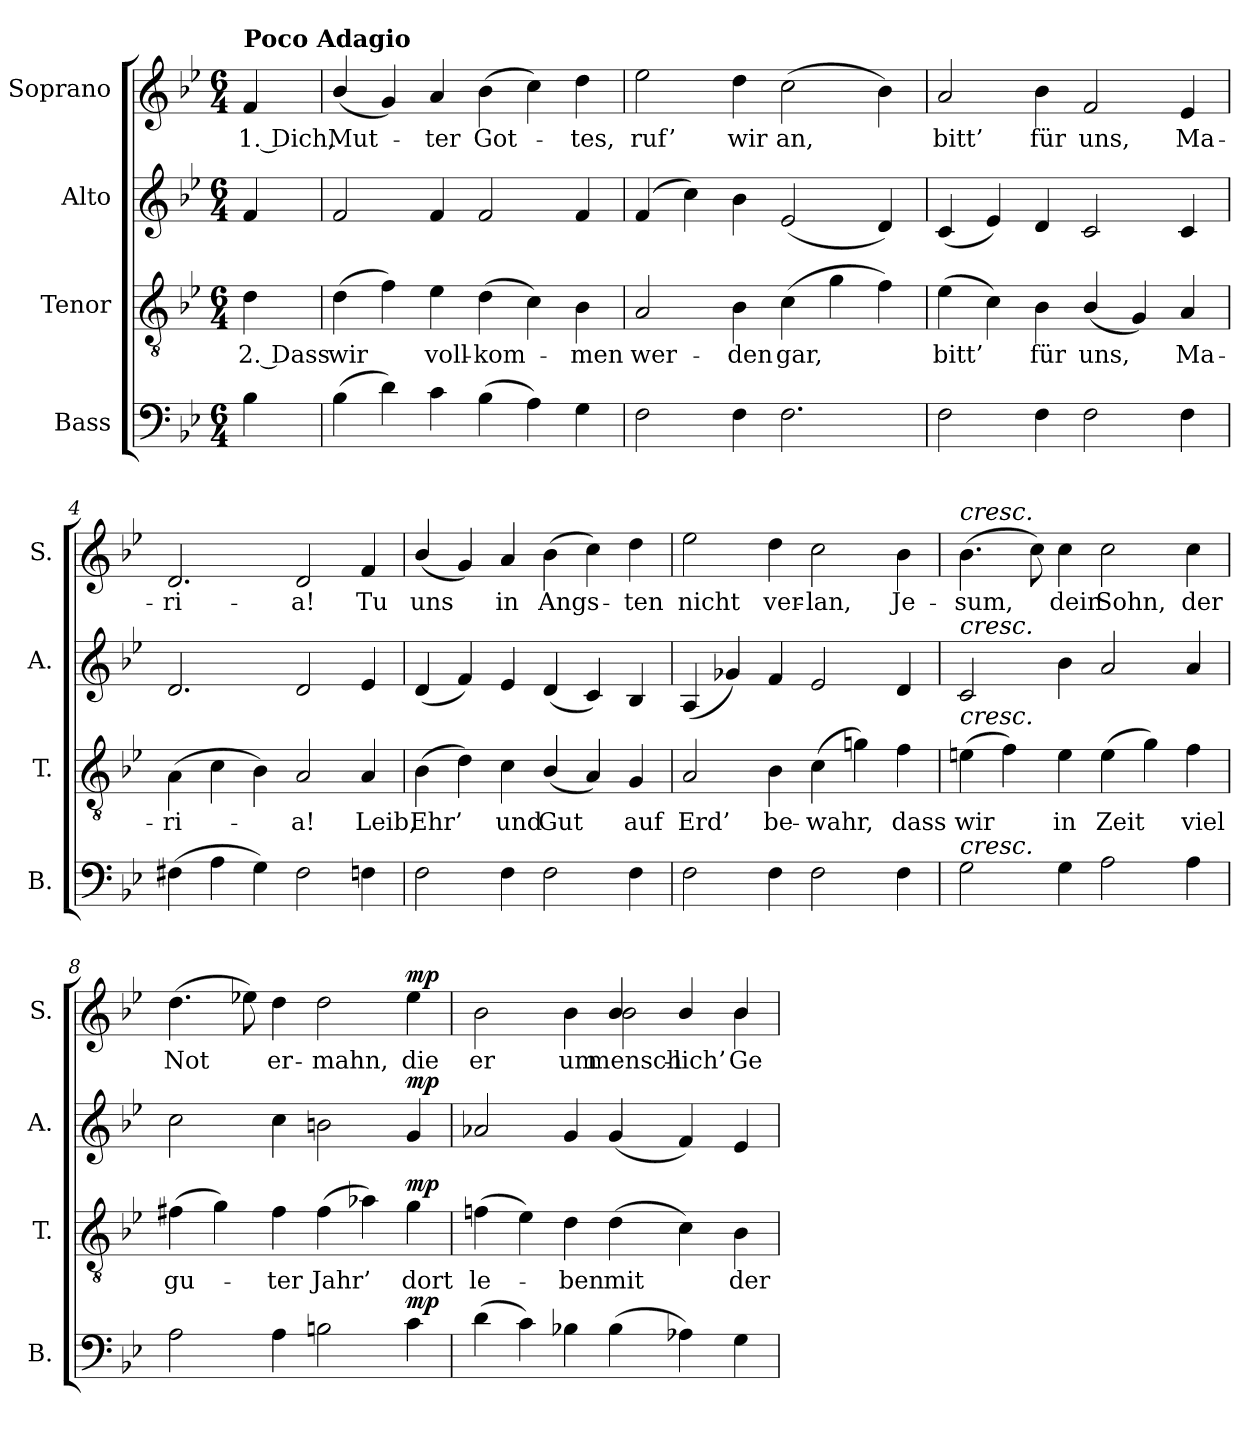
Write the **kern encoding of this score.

**kern	**dynam	**kern	**text	**dynam	**kern	**dynam	**kern	**text	**dynam
*part4	*part4	*part3	*part3	*part3	*part2	*part2	*part1	*part1	*part1
*staff4	*staff4	*staff3	*staff3	*staff3	*staff2	*staff2	*staff1	*staff1	*staff1
*I"Bass	*	*I"Tenor	*	*	*I"Alto	*	*I"Soprano	*	*
*I'B.	*	*I'T.	*	*	*I'A.	*	*I'S.	*	*
*clefF4	*	*clefGv2	*	*	*clefG2	*	*clefG2	*	*
*k[b-e-]	*	*k[b-e-]	*	*	*k[b-e-]	*	*k[b-e-]	*	*
*M6/4	*	*M6/4	*	*	*M6/4	*	*M6/4	*	*
=	=	=	=	=	=	=	=	=	=
!	!	!	!	!	!	!	!LO:TX:a:B:t=Poco Adagio	!	!
!	!LO:DY:a	!	!LO:LY:b	!	!	!	!	!LO:LY:b	!
!	!LO:DY:n=1:a	!	!	!LO:DY:a	!	!	!	!	!
!	!	!	!	!LO:DY:n=1:a	!	!LO:DY:a	!	!	!
!	!	!	!	!	!	!LO:DY:n=1:a	!	!	!LO:DY:a
!	!	!	!	!	!	!	!	!	!LO:DY:n=1:a
4B-\	p other-dynamics	4d\	2. Dass	p other-dynamics	4f/	p other-dynamics	4f/	1. Dich,	p other-dynamics
=1	=1	=1	=1	=1	=1	=1	=1	=1	=1
!	!	!	!LO:LY:b	!	!	!	!	!LO:LY:b	!
(>4B-\	.	(>4d\	wir	.	2f/	.	(<4b-/	Mut-	.
4d\)	.	4f\)	.	.	.	.	4g/)	.	.
!	!	!	!LO:LY:b	!	!	!	!	!LO:LY:b	!
4c\	.	4e-\	voll-	.	4f/	.	4a/	-ter	.
!	!	!	!LO:LY:b	!	!	!	!	!LO:LY:b	!
(>4B-\	.	(>4d\	-kom-	.	2f/	.	(>4b-\	Got-	.
4A\)	.	4c\)	.	.	.	.	4cc\)	.	.
!	!	!	!LO:LY:b	!	!	!	!	!LO:LY:b	!
4G\	.	4B-\	-men	.	4f/	.	4dd\	-tes,	.
=2	=2	=2	=2	=2	=2	=2	=2	=2	=2
!	!	!	!LO:LY:b	!	!	!	!	!LO:LY:b	!
2F\	.	2A/	wer-	.	(>4f/	.	2ee-\	ruf’	.
.	.	.	.	.	4cc\)	.	.	.	.
!	!	!	!LO:LY:b	!	!	!	!	!LO:LY:b	!
4F\	.	4B-\	-den	.	4b-\	.	4dd\	wir	.
!	!	!	!LO:LY:b	!	!	!	!	!LO:LY:b	!
2.F\	.	(>4c\	gar,	.	(<2e-/	.	(>2cc\	an,	.
.	.	4g\	.	.	.	.	.	.	.
.	.	4f\)	.	.	4d/)	.	4b-\)	.	.
!!LO:LB:g=z
=3	=3	=3	=3	=3	=3	=3	=3	=3	=3
!	!	!	!LO:LY:b	!	!	!	!	!LO:LY:b	!
2F\	.	(>4e-\	bitt’	.	(<4c/	.	2a/	bitt’	.
.	.	4c\)	.	.	4e-/)	.	.	.	.
!	!	!	!LO:LY:b	!	!	!	!	!LO:LY:b	!
4F\	.	4B-\	für	.	4d/	.	4b-\	für	.
!	!	!	!LO:LY:b	!	!	!	!	!LO:LY:b	!
2F\	.	(<4B-/	uns,	.	2c/	.	2f/	uns,	.
.	.	4G/)	.	.	.	.	.	.	.
!	!	!	!LO:LY:b	!	!	!	!	!LO:LY:b	!
4F\	.	4A/	Ma-	.	4c/	.	4e-/	Ma-	.
=4	=4	=4	=4	=4	=4	=4	=4	=4	=4
!	!	!	!LO:LY:b	!	!	!	!	!LO:LY:b	!
(>4F#X\	.	(>4A\	-ri-	.	2.d/	.	2.d/	-ri-	.
4A\	.	4c\	.	.	.	.	.	.	.
4G\)	.	4B-\)	.	.	.	.	.	.	.
!	!	!	!LO:LY:b	!	!	!	!	!LO:LY:b	!
2F#\	.	2A/	-a!	.	2d/	.	2d/	-a!	.
!	!	!	!LO:LY:b	!	!	!	!	!LO:LY:b	!
4Fn\	.	4A/	Leib,	.	4e-/	.	4f/	Tu	.
=5	=5	=5	=5	=5	=5	=5	=5	=5	=5
!	!	!	!LO:LY:b	!	!	!	!	!LO:LY:b	!
2F\	.	(>4B-\	Ehr’	.	(<4d/	.	(<4b-/	uns	.
.	.	4d\)	.	.	4f/)	.	4g/)	.	.
!	!	!	!LO:LY:b	!	!	!	!	!LO:LY:b	!
4F\	.	4c\	und	.	4e-/	.	4a/	in	.
!	!	!	!LO:LY:b	!	!	!	!	!LO:LY:b	!
2F\	.	(<4B-/	Gut	.	(<4d/	.	(>4b-\	Angs-	.
.	.	4A/)	.	.	4c/)	.	4cc\)	.	.
!	!	!	!LO:LY:b	!	!	!	!	!LO:LY:b	!
4F\	.	4G/	auf	.	4B-/	.	4dd\	-ten	.
=6	=6	=6	=6	=6	=6	=6	=6	=6	=6
!	!	!	!LO:LY:b	!	!	!	!	!LO:LY:b	!
2F\	.	2A/	Erd’	.	(<4A/	.	2ee-\	nicht	.
.	.	.	.	.	4g-X/)	.	.	.	.
!	!	!	!LO:LY:b	!	!	!	!	!LO:LY:b	!
4F\	.	4B-\	be-	.	4f/	.	4dd\	ver-	.
!	!	!	!LO:LY:b	!	!	!	!	!LO:LY:b	!
2F\	.	(>4c\	-wahr,	.	2e-/	.	2cc\	-lan,	.
.	.	4gn\)	.	.	.	.	.	.	.
!	!	!	!LO:LY:b	!	!	!	!	!LO:LY:b	!
4F\	.	4f\	dass	.	4d/	.	4b-\	Je-	.
!!LO:LB:g=z
=7	=7	=7	=7	=7	=7	=7	=7	=7	=7
!	!	!	!	!	!	!	!LO:TX:a:i:t=cresc.	!	!
!	!	!	!	!	!LO:TX:a:i:t=cresc.	!	!	!	!
!	!	!LO:TX:a:i:t=cresc.	!	!	!	!	!	!	!
!LO:TX:a:i:t=cresc.	!	!	!	!	!	!	!	!	!
!	!	!	!LO:LY:b	!	!	!	!	!LO:LY:b	!
2G\	.	(>4en\	wir	.	2c/	.	(>4.b-\	-sum,	.
.	.	4f\)	.	.	.	.	.	.	.
.	.	.	.	.	.	.	8cc\)	.	.
!	!	!	!LO:LY:b	!	!	!	!	!LO:LY:b	!
4G\	.	4e\	in	.	4b-\	.	4cc\	dein	.
!	!	!	!LO:LY:b	!	!	!	!	!LO:LY:b	!
2A\	.	(>4e\	Zeit	.	2a/	.	2cc\	Sohn,	.
.	.	4g\)	.	.	.	.	.	.	.
!	!	!	!LO:LY:b	!	!	!	!	!LO:LY:b	!
4A\	.	4f\	viel	.	4a/	.	4cc\	der	.
=8	=8	=8	=8	=8	=8	=8	=8	=8	=8
!	!	!	!LO:LY:b	!	!	!	!	!LO:LY:b	!
2A\	.	(>4f#X\	gu-	.	2cc\	.	(>4.dd\	Not	.
.	.	4g\)	.	.	.	.	.	.	.
.	.	.	.	.	.	.	8ee-X\)	.	.
!	!	!	!LO:LY:b	!	!	!	!	!LO:LY:b	!
4A\	.	4f#\	-ter	.	4cc\	.	4dd\	er-	.
!	!	!	!LO:LY:b	!	!	!	!	!LO:LY:b	!
2Bn\	.	(>4f#\	Jahr’	.	2bn\	.	2dd\	-mahn,	.
.	.	4a-X\)	.	.	.	.	.	.	.
!	!LO:DY:a	!	!LO:LY:b	!LO:DY:a	!	!LO:DY:a	!	!LO:LY:b	!LO:DY:a
4c\	mp	4g\	dort	mp	4g/	mp	4ee-\	die	mp
=9	=9	=9	=9	=9	=9	=9	=9	=9	=9
!	!	!	!LO:LY:b	!	!	!	!	!LO:LY:b	!
*	*	*	*	*	*	*	*^	*	*
(>4d\	.	(>4fn\	le-	.	2a-X/	.	2.ryy	2b-\	er	.
4c\)	.	4e-\)	.	.	.	.	.	.	.	.
!	!	!	!LO:LY:b	!	!	!	!	!	!LO:LY:b	!
4B-X\	.	4d\	-ben	.	4g/	.	.	4b-\	um	.
!	!	!	!LO:LY:b	!	!	!	!	!	!LO:LY:b	!
(>4B-\	.	(>4d\	mit	.	(<4g/	.	4b-/	2b-\	mensch-	.
!	!	!	!	!	!	!	!	!	!LO:LY:b	!
4A-X\)	.	4c\)	.	.	4f/)	.	4b-/	.	-lich’	.
!	!	!	!LO:LY:b	!	!	!	!	!	!LO:LY:b	!
4G\	.	4B-\	der	.	4e-/	.	4b-/	4b-\	Ge-	.
*	*	*	*	*	*	*	*v	*v	*	*
=	=	=	=	=	=	=	=	=	=
*-	*-	*-	*-	*-	*-	*-	*-	*-	*-
